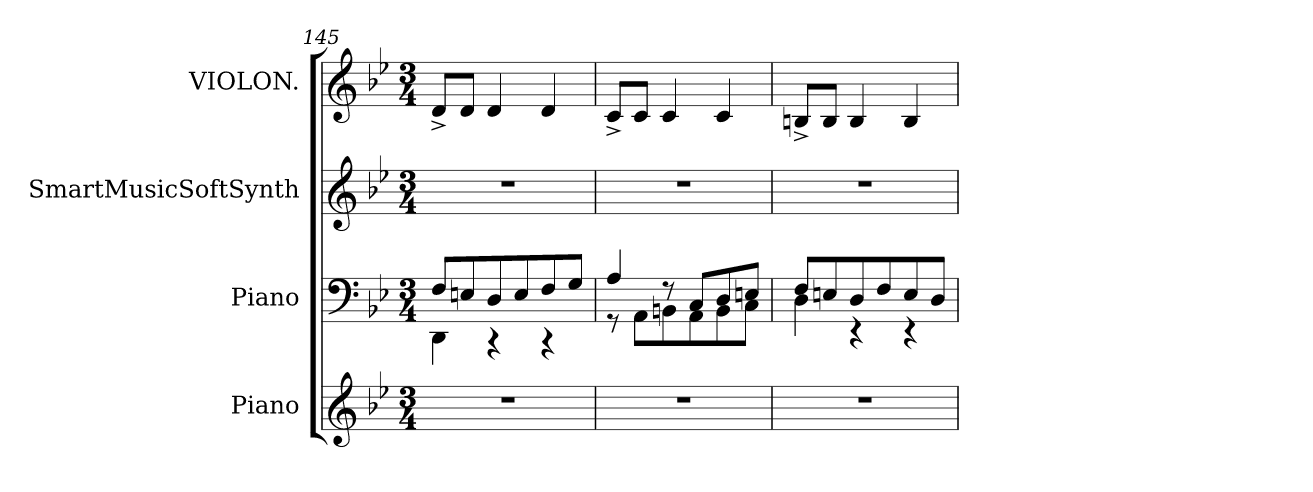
**kern	**kern	**kern	**kern
*part4	*part3	*part2	*part1
*staff4	*staff3	*staff2	*staff1
*I"Piano	*I"Piano	*I"SmartMusicSoftSynth	*I"VIOLON.
*I'P.	*	*	*
!!LO:LB:g=z
*clefG2	*clefF4	*clefG2	*clefG2
*k[b-e-]	*k[b-e-]	*k[b-e-]	*k[b-e-]
*B-:	*B-:	*B-:	*B-:
*M3/4	*M3/4	*M3/4	*M3/4
=145	=145	=145	=145
*	*^	*	*
2.r	8F/L	4DD\	2.r	8d^/L
.	8En/	.	.	8d/J
.	8D/	4r	.	4d/
.	8E/	.	.	.
.	8F/	4r	.	4d/
.	8G/J	.	.	.
=146	=146	=146	=146	=146
2.r	4A/	8r	2.r	8c^/L
.	.	8AA\L	.	8c/J
.	8r	8BBn\	.	4c/
.	8C/L	8AA\	.	.
.	8D/	8BB\	.	4c/
.	8En/J	8C\J	.	.
=147	=147	=147	=147	=147
2.r	8F/L	4D\	2.r	8Bn^/L
.	8En/	.	.	8B/J
.	8D/	4r	.	4B/
.	8F/	.	.	.
.	8E/	4r	.	4B/
.	8D/J	.	.	.
*	*v	*v	*	*
=	=	=	=
*-	*-	*-	*-
